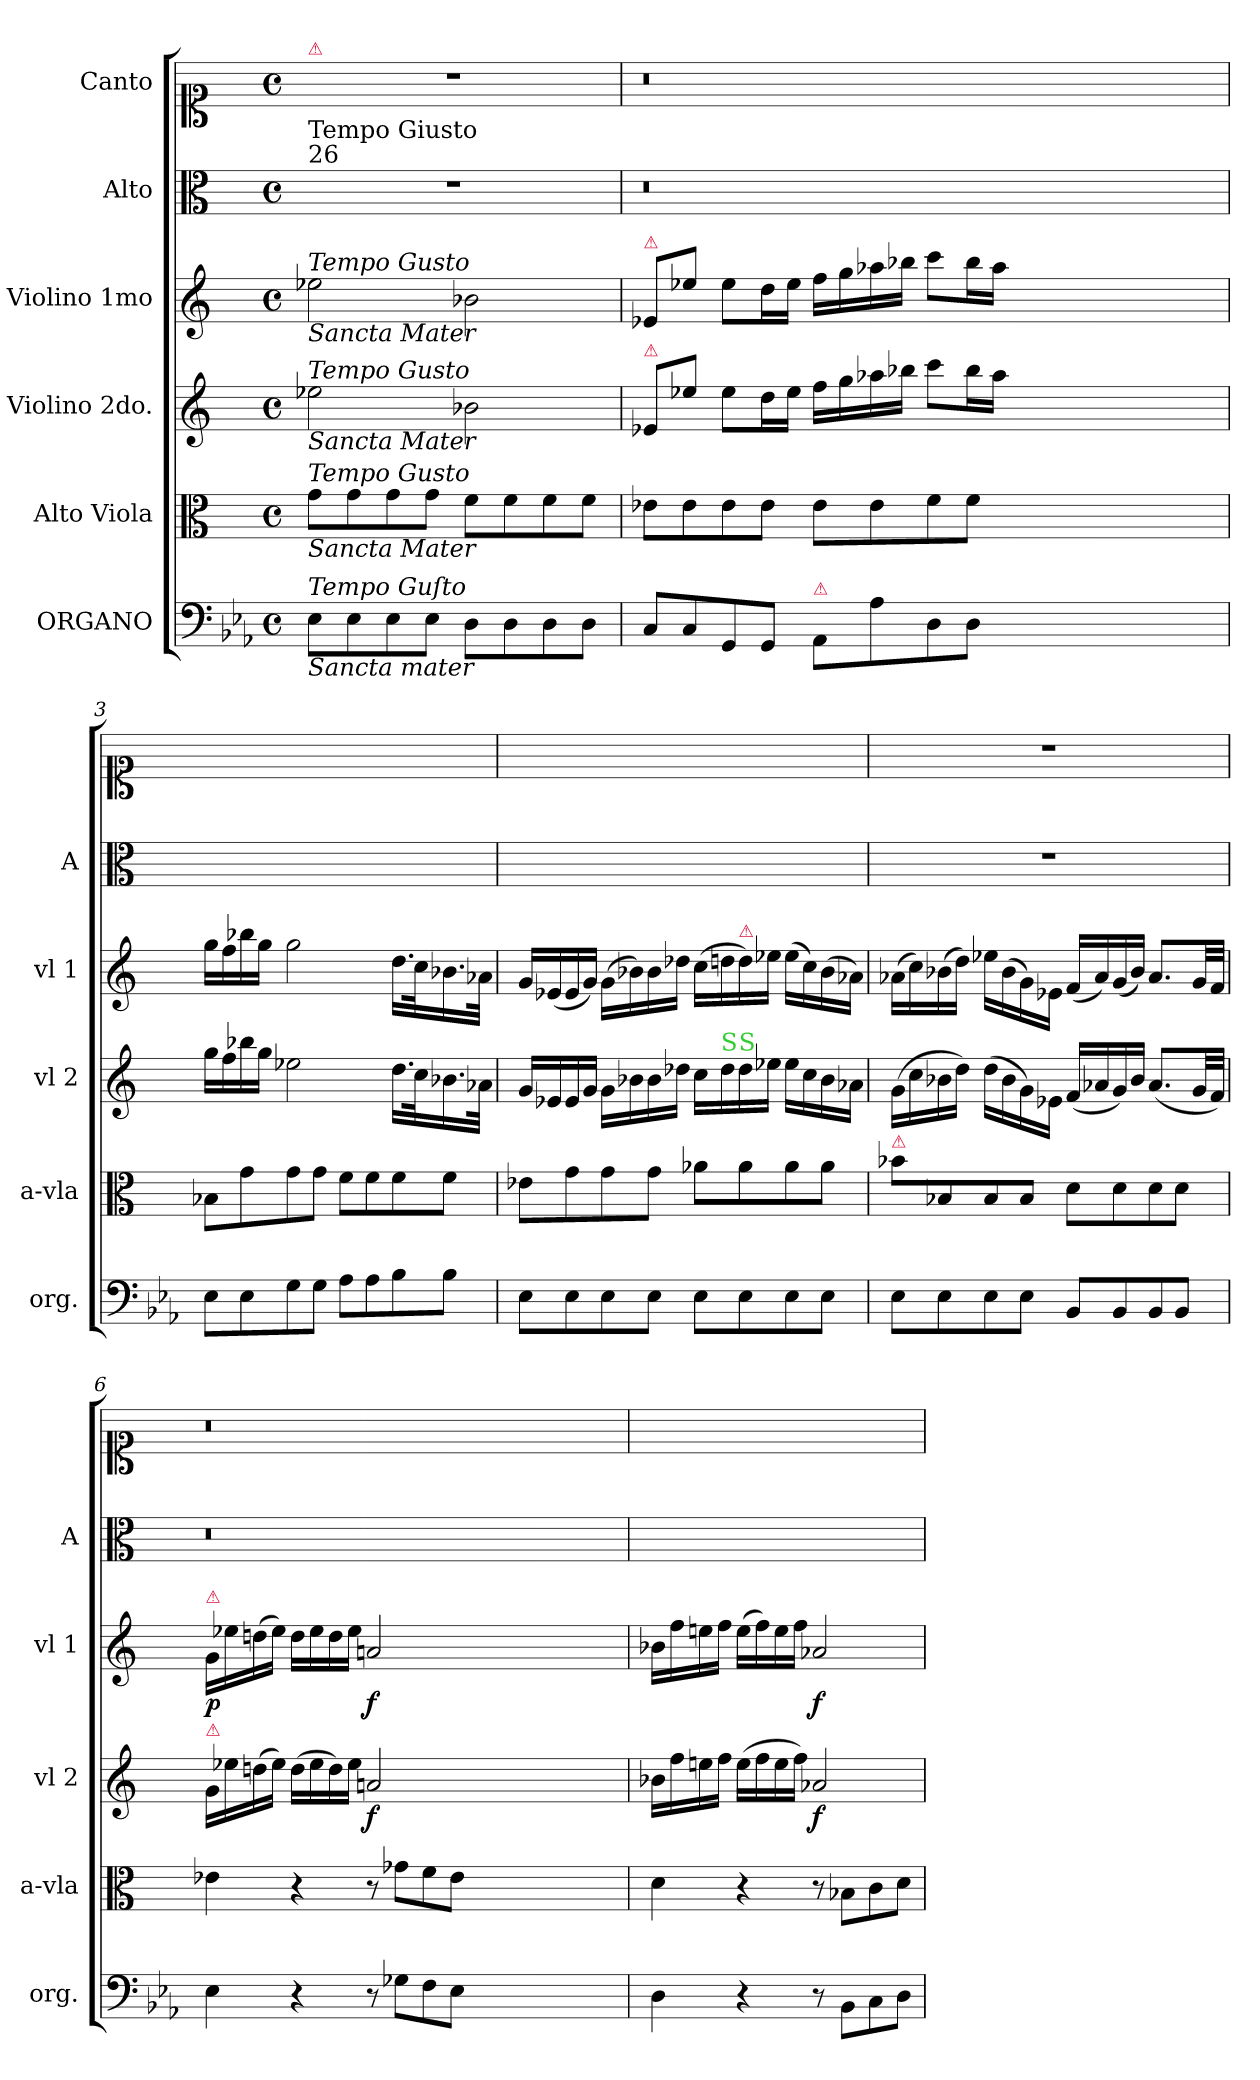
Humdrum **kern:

**kern	**kern	**kern	**dynam	**kern	**dynam	**kern	**kern
*part6	*part5	*part4	*part4	*part3	*part3	*part2	*part1
*staff6	*staff5	*staff4	*staff4	*staff3	*staff3	*staff2	*staff1
*I"ORGANO	*I"Alto Viola	*I"Violino 2do.	*	*I"Violino 1mo	*	*I"Alto	*I"Canto
*I'org.	*I'a-vla	*I'vl 2	*	*I'vl 1	*	*I'A	*
*clefF4	*clefC3	*clefG2	*	*clefG2	*	*clefC3	*clefC1
*k[b-e-a-]	*	*	*	*	*	*	*
*M4/4	*M4/4	*M4/4	*	*M4/4	*	*M4/4	*M4/4
*met(c)	*met(c)	*met(c)	*	*met(c)	*	*met(c)	*met(c)
=1	=1	=1	=1	=1	=1	=1	=1
!	!	!	!	!	!	!	!LO:TX:a:color=crimson:t=⚠
!	!	!	!	!	!	!LO:TX:a:t=26	!
!	!	!	!	!	!	!LO:TX:a:t=Tempo Giusto	!
!	!	!	!	!LO:TX:b:i:t=Sancta Mater	!	!	!
!	!	!	!	!LO:TX:a:i:t=Tempo Gusto	!	!	!
!	!	!LO:TX:b:i:t=Sancta Mater	!	!	!	!	!
!	!	!LO:TX:a:i:t=Tempo Gusto	!	!	!	!	!
!	!LO:TX:b:i:t=Sancta Mater	!	!	!	!	!	!
!	!LO:TX:a:i:t=Tempo Gusto	!	!	!	!	!	!
!LO:TX:b:i:t=Sancta mater	!	!	!	!	!	!	!
!LO:TX:a:i:t=Tempo Guſto	!	!	!	!	!	!	!
8E-\L	8g\L	2ee-\	.	2ee-\	.	1r	1r
8E-\	8g\	.	.	.	.	.	.
8E-\	8g\	.	.	.	.	.	.
8E-\J	8g\J	.	.	.	.	.	.
8D\L	8f\L	2b-\	.	2b-\	.	.	.
8D\	8f\	.	.	.	.	.	.
8D\	8f\	.	.	.	.	.	.
8D\J	8f\J	.	.	.	.	.	.
=2	=2	=2	=2	=2	=2	=2	=2
!	!	!	!	!LO:TX:a:color=crimson:t=⚠	!	!	!
!	!	!LO:TX:a:color=crimson:t=⚠	!	!	!	!	!
8C/L	8e-\L	8e-/L	.	8e-/L	.	0.r	0.r
8C/	8e-\	8ee-\J	.	8ee-\J	.	.	.
8GG/	8e-\	8ee-\L	.	8ee-\L	.	.	.
8GG/J	8e-\J	16dd\L	.	16dd\L	.	.	.
.	.	16ee-\JJ	.	16ee-\JJ	.	.	.
!LO:TX:a:color=crimson:t=⚠	!	!	!	!	!	!	!
8AA-/L	8e-\L	16ff\LL	.	16ff\LL	.	.	.
.	.	16gg\	.	16gg\	.	.	.
8A-\	8e-\	16aa-\	.	16aa-\	.	.	.
.	.	16bb-\JJ	.	16bb-\JJ	.	.	.
8D\	8f\	8ccc\L	.	8ccc\L	.	.	.
8D\J	8f\J	16bb-\L	.	16bb-\L	.	.	.
.	.	16aa-\JJ	.	16aa-\JJ	.	.	.
0ryy	0ryy	0ryy	.	0ryy	.	.	.
=3	=3	=3	=3	=3	=3	=3	=3
8E-\L	8B-\L	16gg\LL	.	16gg\LL	.	1ryy	1ryy
.	.	16ff\	.	16ff\	.	.	.
8E-\	8g\	16bb-\	.	16bb-\	.	.	.
.	.	16gg\JJ	.	16gg\JJ	.	.	.
8G\	8g\	2ee-\	.	2gg\	.	.	.
8G\J	8g\J	.	.	.	.	.	.
8A-\L	8f\L	.	.	.	.	.	.
8A-\	8f\	.	.	.	.	.	.
8B-\	8f\	16.dd\LL	.	16.dd\LL	.	.	.
.	.	32cc\K	.	32cc\K	.	.	.
8B-\J	8f\J	16.b-\	.	16.b-\	.	.	.
.	.	32a-\JJk	.	32a-\JJk	.	.	.
=4	=4	=4	=4	=4	=4	=4	=4
8E-\L	8e-\L	16g/LL	.	16g/LL	.	1ryy	1ryy
.	.	16e-/	.	(16e-/	.	.	.
8E-\	8g\	16e-/	.	16e-/	.	.	.
.	.	16g/JJ	.	16g/JJ)	.	.	.
8E-\	8g\	16g\LL	.	(16g\LL	.	.	.
.	.	16b-\	.	16b-\)	.	.	.
8E-\J	8g\J	16b-\	.	16b-\	.	.	.
.	.	16dd-X\JJ	.	16dd-X\JJ	.	.	.
8E-\L	8a-\L	16cc\LL	.	(16cc\LL	.	.	.
!	!	!LO:TX:a:color=limegreen:t=S	!	!	!	!	!
.	.	16dd-\	.	16ddn\	.	.	.
!	!	!	!	!LO:TX:a:color=crimson:t=⚠	!	!	!
!	!	!LO:TX:a:color=limegreen:t=S	!	!	!	!	!
8E-\	8a-\	16dd-\	.	16dd\)	.	.	.
.	.	16ee-\JJ	.	16ee-\JJ	.	.	.
8E-\	8a-\	16ee-\LL	.	(16ee-\LL	.	.	.
.	.	16cc\	.	16cc\)	.	.	.
8E-\J	8a-\J	16b-\	.	(16b-\	.	.	.
.	.	16a-\JJ	.	16a-\JJ)	.	.	.
=5	=5	=5	=5	=5	=5	=5	=5
!	!LO:TX:a:color=crimson:t=⚠	!	!	!	!	!	!
8E-\L	8b-\L	(16g\LL	.	(16a-\LL	.	1r	1r
.	.	16cc\	.	16cc\)	.	.	.
8E-\	8B-/	16b-\	.	(16b-\	.	.	.
.	.	16dd\JJ)	.	16dd\JJ)	.	.	.
8E-\	8B-/	(16dd\LL	.	16ee-\LL	.	.	.
.	.	16b-\	.	(16b-\	.	.	.
8E-\J	8B-/J	16g\)	.	16g\)	.	.	.
.	.	16e-\JJ	.	16e-\JJ	.	.	.
8BB-/L	8d\L	(16f/LL	.	(16f/LL	.	.	.
.	.	16a-/	.	16a-/)	.	.	.
8BB-/	8d\	16g/)	.	(16g/	.	.	.
.	.	16b-/JJ	.	16b-/JJ)	.	.	.
8BB-/	8d\	(8.a-/L	.	8.a-/L	.	.	.
8BB-/J	8d\J	.	.	.	.	.	.
.	.	32g/LL	.	32g/LL	.	.	.
.	.	32f/JJJ)	.	32f/JJJ	.	.	.
=6	=6	=6	=6	=6	=6	=6	=6
!	!	!	!	!LO:TX:a:color=crimson:t=⚠	!	!	!
!	!	!LO:TX:a:color=crimson:t=⚠	!	!	!	!	!
!	!	!	!	!	!LO:DY:b	!	!
4E-\	4e-\	16g/LL	.	16g/LL	p	0.r	0.r
.	.	16ee-\	.	16ee-\	.	.	.
.	.	(16ddn\	.	(16ddn\	.	.	.
.	.	16ee-\JJ)	.	16ee-\JJ)	.	.	.
4r	4r	(16dd\LL	.	16dd\LL	.	.	.
.	.	16ee-\	.	16ee-\	.	.	.
.	.	16dd\)	.	16dd\	.	.	.
.	.	16ee-\JJ	.	16ee-\JJ	.	.	.
!	!	!	!	!	!LO:DY:b	!	!
8r	8r	2an/	f	2an/	f	.	.
8G-X\L	8g-X\L	.	.	.	.	.	.
8F\	8f\	.	.	.	.	.	.
8E-\J	8e-\J	.	.	.	.	.	.
0ryy	0ryy	0ryy	.	0ryy	.	.	.
=7	=7	=7	=7	=7	=7	=7	=7
4D\	4d\	16b-\LL	p&colon;	16b-\LL	.	1ryy	1ryy
.	.	16ff\	.	16ff\	.	.	.
.	.	16een\	.	16een\	.	.	.
.	.	16ff\JJ	.	16ff\JJ	.	.	.
4r	4r	(16ee\LL	.	(16ee\LL	.	.	.
.	.	16ff\	.	16ff\)	.	.	.
.	.	16ee\	.	16ee\	.	.	.
.	.	16ff\JJ)	.	16ff\JJ	.	.	.
!	!	!	!	!	!LO:DY:b	!	!
8r	8r	2a-X/	f	2a-X/	f	.	.
8BB-\L	8B-\L	.	.	.	.	.	.
8C\	8c\	.	.	.	.	.	.
8D\J	8d\J	.	.	.	.	.	.
=	=	=	=	=	=	=	=
*-	*-	*-	*-	*-	*-	*-	*-
